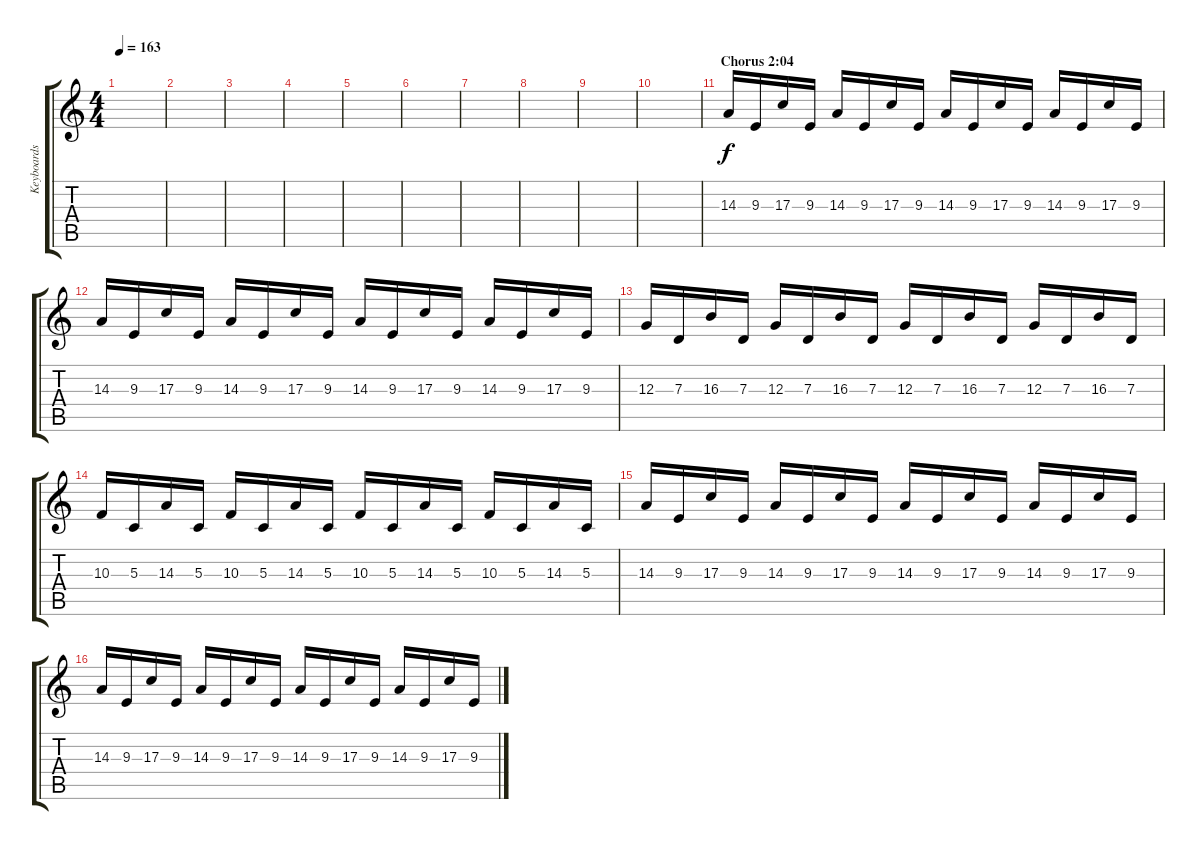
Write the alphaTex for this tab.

\track ("Keyboards" "Keyboards") {instrument synthbrass1}
\staff {score tabs}
\tuning (E4 B3 G3 D3 A2 E2) {hide}
\ts (4 4)
\tempo 163
\clef g2
\ks c
|
|
|
|
|
|
|
|
|
|
\section ("" "Chorus 2:04")
14.3.16 9.3.16 17.3.16 9.3.16 14.3.16 9.3.16 17.3.16 9.3.16 14.3.16 9.3.16 17.3.16 9.3.16 14.3.16 9.3.16 17.3.16 9.3.16 |
14.3.16 9.3.16 17.3.16 9.3.16 14.3.16 9.3.16 17.3.16 9.3.16 14.3.16 9.3.16 17.3.16 9.3.16 14.3.16 9.3.16 17.3.16 9.3.16 |
12.3.16 7.3.16 16.3.16 7.3.16 12.3.16 7.3.16 16.3.16 7.3.16 12.3.16 7.3.16 16.3.16 7.3.16 12.3.16 7.3.16 16.3.16 7.3.16 |
10.3.16 5.3.16 14.3.16 5.3.16 10.3.16 5.3.16 14.3.16 5.3.16 10.3.16 5.3.16 14.3.16 5.3.16 10.3.16 5.3.16 14.3.16 5.3.16 |
14.3.16 9.3.16 17.3.16 9.3.16 14.3.16 9.3.16 17.3.16 9.3.16 14.3.16 9.3.16 17.3.16 9.3.16 14.3.16 9.3.16 17.3.16 9.3.16 |
14.3.16 9.3.16 17.3.16 9.3.16 14.3.16 9.3.16 17.3.16 9.3.16 14.3.16 9.3.16 17.3.16 9.3.16 14.3.16 9.3.16 17.3.16 9.3.16
